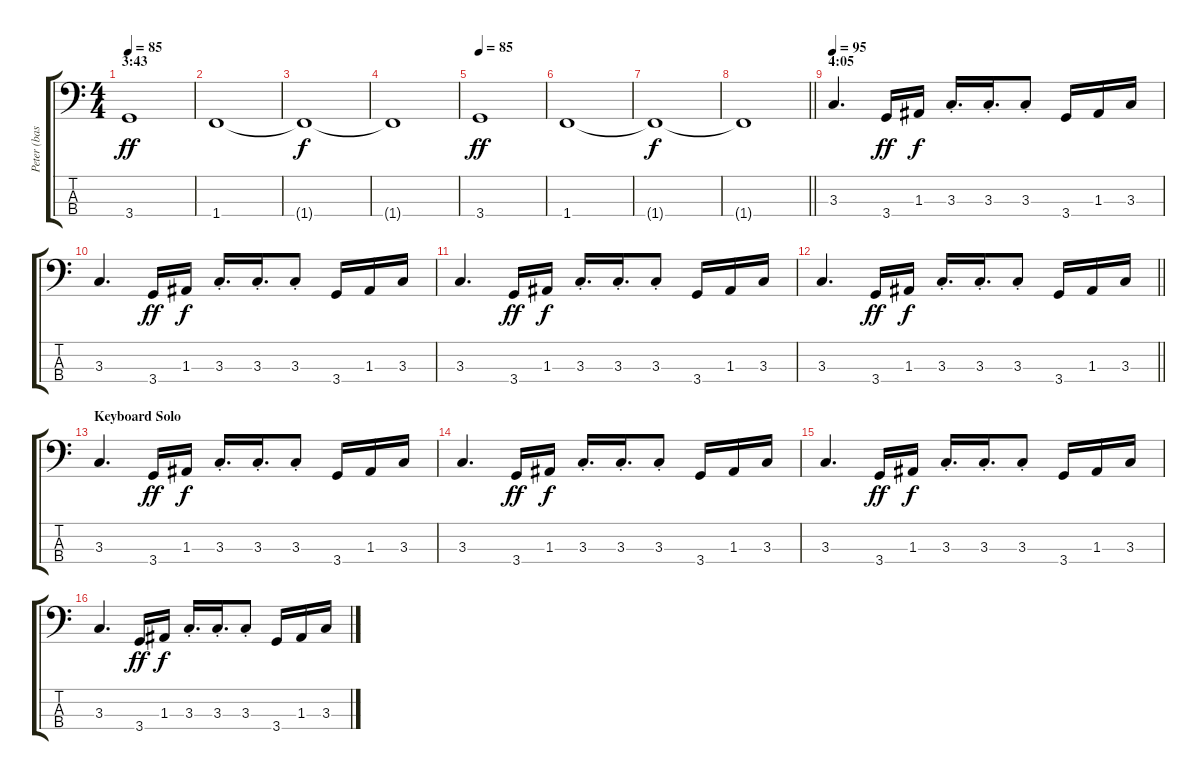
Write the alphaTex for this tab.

\track ("Peter (bass)" "Peter (bas") {instrument electricbassfinger}
\staff {score tabs}
\tuning (G2 D2 A1 E1) {hide}
\ts (4 4)
\section ("" "3:43")
\tempo 85
\clef f4
\ks c
3.4.1{dy ff} |
1.4.1 |
1.4{t}.1{dy f} |
1.4{t}.1 |
\tempo 85
3.4.1{dy ff} |
1.4.1 |
1.4{t}.1{dy f} |
\barLineRight lightlight
1.4{t}.1 |
\section ("" "4:05")
\tempo 95
3.3.4{d} 3.4.16{dy ff} 1.3.16{dy f} 3.3{st}.16{d} 3.3{st}.16{d} 3.3{st}.8 3.4.16 1.3.16 3.3.16 |
3.3.4{d} 3.4.16{dy ff} 1.3.16{dy f} 3.3{st}.16{d} 3.3{st}.16{d} 3.3{st}.8 3.4.16 1.3.16 3.3.16 |
3.3.4{d} 3.4.16{dy ff} 1.3.16{dy f} 3.3{st}.16{d} 3.3{st}.16{d} 3.3{st}.8 3.4.16 1.3.16 3.3.16 |
\barLineRight lightlight
3.3.4{d} 3.4.16{dy ff} 1.3.16{dy f} 3.3{st}.16{d} 3.3{st}.16{d} 3.3{st}.8 3.4.16 1.3.16 3.3.16 |
\section ("" "Keyboard Solo")
3.3.4{d} 3.4.16{dy ff} 1.3.16{dy f} 3.3{st}.16{d} 3.3{st}.16{d} 3.3{st}.8 3.4.16 1.3.16 3.3.16 |
3.3.4{d} 3.4.16{dy ff} 1.3.16{dy f} 3.3{st}.16{d} 3.3{st}.16{d} 3.3{st}.8 3.4.16 1.3.16 3.3.16 |
3.3.4{d} 3.4.16{dy ff} 1.3.16{dy f} 3.3{st}.16{d} 3.3{st}.16{d} 3.3{st}.8 3.4.16 1.3.16 3.3.16 |
3.3.4{d} 3.4.16{dy ff} 1.3.16{dy f} 3.3{st}.16{d} 3.3{st}.16{d} 3.3{st}.8 3.4.16 1.3.16 3.3.16
